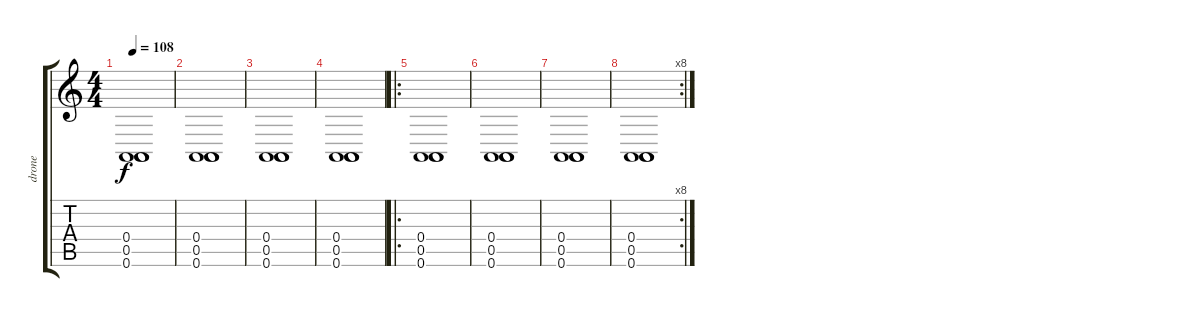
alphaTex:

\track ("drone" "drone") {instrument rockorgan}
\staff {score tabs}
\tuning (E4 B3 G3 A2 A2 A2) {hide}
\ts (4 4)
\tempo 108
\clef g2
\ks c
(0.4 0.5 0.6).1{dy f} |
(0.4 0.5 0.6).1 |
(0.4 0.5 0.6).1 |
(0.4 0.5 0.6).1 |
\ro
(0.4 0.5 0.6).1 |
(0.4 0.5 0.6).1 |
(0.4 0.5 0.6).1 |
\rc 8
(0.4 0.5 0.6).1
